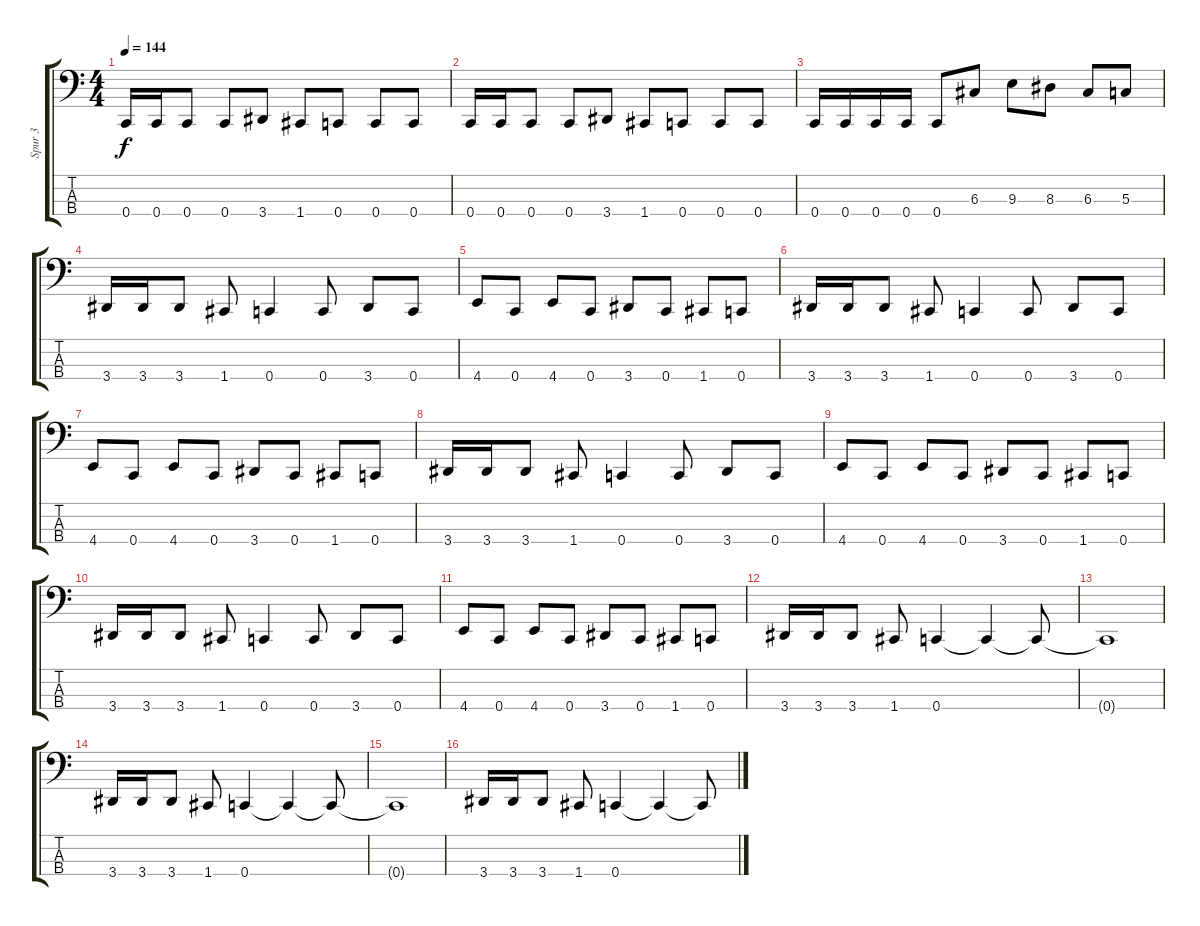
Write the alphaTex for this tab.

\track ("Spur 3" "Spur 3") {instrument electricbasspick}
\staff {score tabs}
\tuning (F2 C2 G1 C1) {hide}
\ts (4 4)
\tempo 144
\clef f4
\ks c
0.4.16{dy f} 0.4.16 0.4.8 0.4.8 3.4.8 1.4.8 0.4.8 0.4.8 0.4.8 |
0.4.16 0.4.16 0.4.8 0.4.8 3.4.8 1.4.8 0.4.8 0.4.8 0.4.8 |
0.4.16 0.4.16 0.4.16 0.4.16 0.4.8 6.3.8 9.3.8 8.3.8 6.3.8 5.3.8 |
3.4.16 3.4.16 3.4.8 1.4.8 0.4.4 0.4.8 3.4.8 0.4.8 |
4.4.8 0.4.8 4.4.8 0.4.8 3.4.8 0.4.8 1.4.8 0.4.8 |
3.4.16 3.4.16 3.4.8 1.4.8 0.4.4 0.4.8 3.4.8 0.4.8 |
4.4.8 0.4.8 4.4.8 0.4.8 3.4.8 0.4.8 1.4.8 0.4.8 |
3.4.16 3.4.16 3.4.8 1.4.8 0.4.4 0.4.8 3.4.8 0.4.8 |
4.4.8 0.4.8 4.4.8 0.4.8 3.4.8 0.4.8 1.4.8 0.4.8 |
3.4.16 3.4.16 3.4.8 1.4.8 0.4.4 0.4.8 3.4.8 0.4.8 |
4.4.8 0.4.8 4.4.8 0.4.8 3.4.8 0.4.8 1.4.8 0.4.8 |
3.4.16 3.4.16 3.4.8 1.4.8 0.4.4 0.4{t}.4 0.4{t}.8 |
0.4{t}.1 |
3.4.16 3.4.16 3.4.8 1.4.8 0.4.4 0.4{t}.4 0.4{t}.8 |
0.4{t}.1 |
3.4.16 3.4.16 3.4.8 1.4.8 0.4.4 0.4{t}.4 0.4{t}.8
